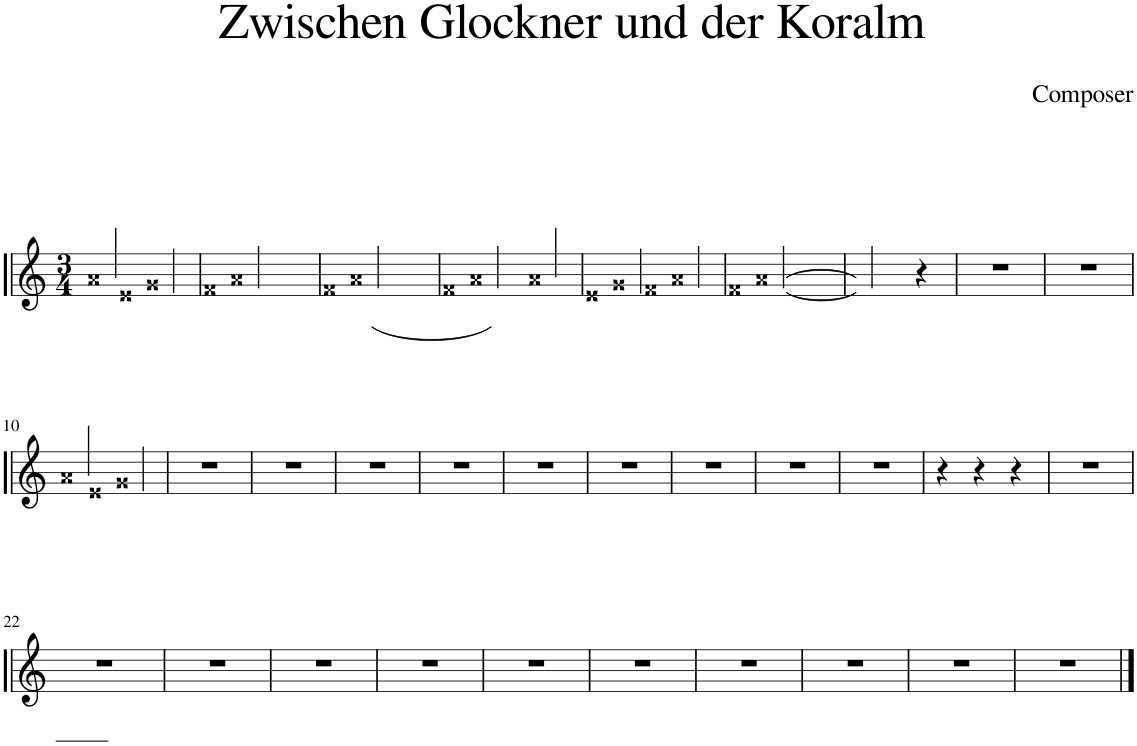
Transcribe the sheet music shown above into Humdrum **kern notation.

**kern
*part1
*staff1
*I"10 Loch G diatonische Harmonika
*I'Harm.
*clefG2
*k[]
*M3/4
=1
2a##X/ 2ff/
4e##X/ 4g##X/
=2
2.f##X/ 2.a##X/
=3
(2.f##X/ 2.a##X/
=4
2f##X/ 2a##X/)
4a##X/ 4ff/
=5
2e##X/ 2g##X/
4f##X/ 4a##X/
=6
[2.f##X/ [2.a##X/
=7
2f##/] 2a##/]
4r
=8
2.r
=9
2.r
!!LO:LB:g=z
=10
2a##X/ 2ff/
4e##X/ 4g##X/
=11
2.r
=12
2.r
=13
2.r
=14
2.r
=15
2.r
=16
2.r
=17
2.r
=18
2.r
=19
2.r
=20
4r
4r
4r
=21
2.r
!!LO:LB:g=z
=22
!LO:TX:b:t=_____
2.r
=23
2.r
=24
2.r
=25
2.r
=26
2.r
=27
2.r
=28
2.r
=29
2.r
=30
2.r
=31
2.r
==
*-
